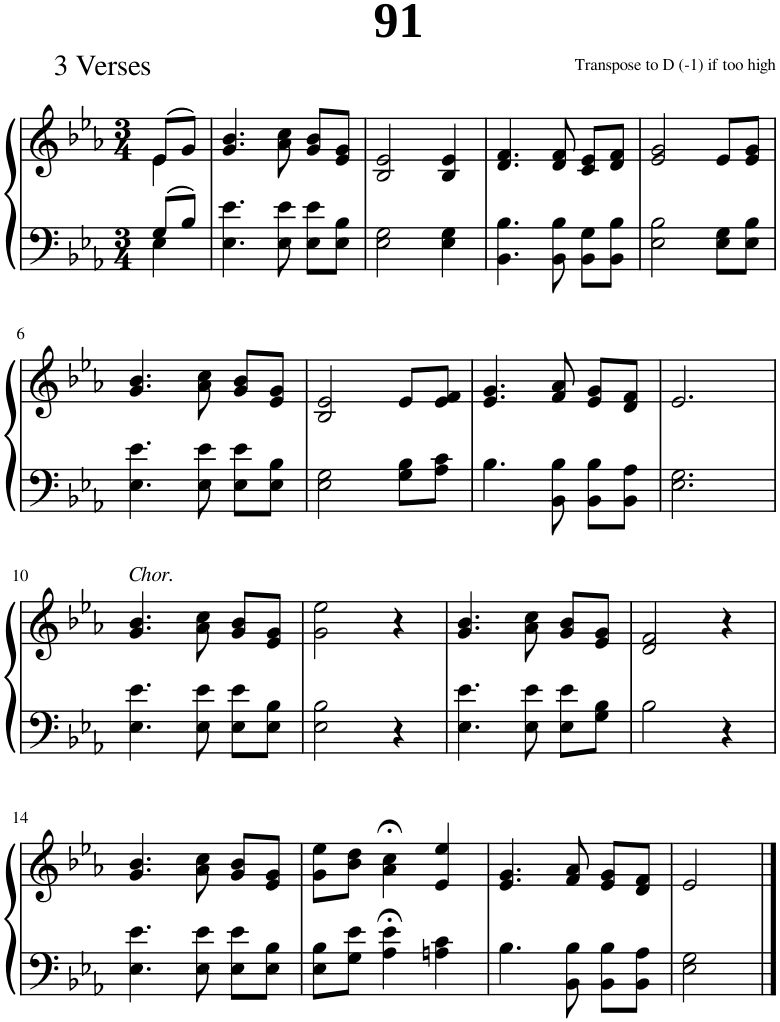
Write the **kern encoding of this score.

**kern	**kern
*part1	*part1
*staff2	*staff1
*I"Piano	*
*I'Pno.	*
*clefF4	*clefG2
*k[b-e-a-]	*k[b-e-a-]
*M3/4	*M3/4
=1	=1
*^	*^
8G/L	4E-\	(8e-/L	4e-\
8B-/J	.	8g/J)	.
*v	*v	*	*
*	*v	*v
=2	=2
4.E-\ 4.e-\	4.g/ 4.b-/
8E-\ 8e-\	8a-\ 8cc\
8E-\ 8e-\L	8g/ 8b-/L
8E-\ 8B-\J	8e-/ 8g/J
=3	=3
2E-\ 2G\	2B-/ 2e-/
4E-\ 4G\	4B-/ 4e-/
=4	=4
4.BB-\ 4.B-\	4.d/ 4.f/
8BB-\ 8B-\	8d/ 8f/
8BB-\ 8G\L	8c/ 8e-/L
8BB-\ 8B-\J	8d/ 8f/J
=5	=5
2E-\ 2B-\	2e-/ 2g/
8E-\ 8G\L	8e-/L
8E-\ 8B-\J	8e-/ 8g/J
!!LO:LB:g=z
=6	=6
4.E-\ 4.e-\	4.g/ 4.b-/
8E-\ 8e-\	8a-\ 8cc\
8E-\ 8e-\L	8g/ 8b-/L
8E-\ 8B-\J	8e-/ 8g/J
=7	=7
2E-\ 2G\	2B-/ 2e-/
8G\ 8B-\L	8e-/L
8A-\ 8c\J	8e-/ 8f/J
=8	=8
4.B-\	4.e-/ 4.g/
8BB-\ 8B-\	8f/ 8a-/
8BB-\ 8B-\L	8e-/ 8g/L
8BB-\ 8A-\J	8d/ 8f/J
=9	=9
2.E-\ 2.G\	2.e-/
!!LO:LB:g=z
=10	=10
!	!LO:TX:a:i:t=Chor.
4.E-\ 4.e-\	4.g/ 4.b-/
8E-\ 8e-\	8a-\ 8cc\
8E-\ 8e-\L	8g/ 8b-/L
8E-\ 8B-\J	8e-/ 8g/J
=11	=11
2E-\ 2B-\	2g\ 2ee-\
4r	4r
=12	=12
4.E-\ 4.e-\	4.g/ 4.b-/
8E-\ 8e-\	8a-\ 8cc\
8E-\ 8e-\L	8g/ 8b-/L
8G\ 8B-\J	8e-/ 8g/J
=13	=13
2B-\	2d/ 2f/
4r	4r
!!LO:LB:g=z
=14	=14
4.E-\ 4.e-\	4.g/ 4.b-/
8E-\ 8e-\	8a-\ 8cc\
8E-\ 8e-\L	8g/ 8b-/L
8E-\ 8B-\J	8e-/ 8g/J
=15	=15
8E-\ 8B-\L	8g\ 8ee-\L
8G\ 8e-\J	8b-\ 8dd\J
4A-\;< 4e-\;<	4a-\;< 4cc\;<
4An\ 4c\	4e-/ 4ee-/
=16	=16
4.B-\	4.e-/ 4.g/
8BB-\ 8B-\	8f/ 8a-/
8BB-\ 8B-\L	8e-/ 8g/L
8BB-\ 8A-\J	8d/ 8f/J
=17	=17
2E-\ 2G\	2e-/
==	==
*-	*-
